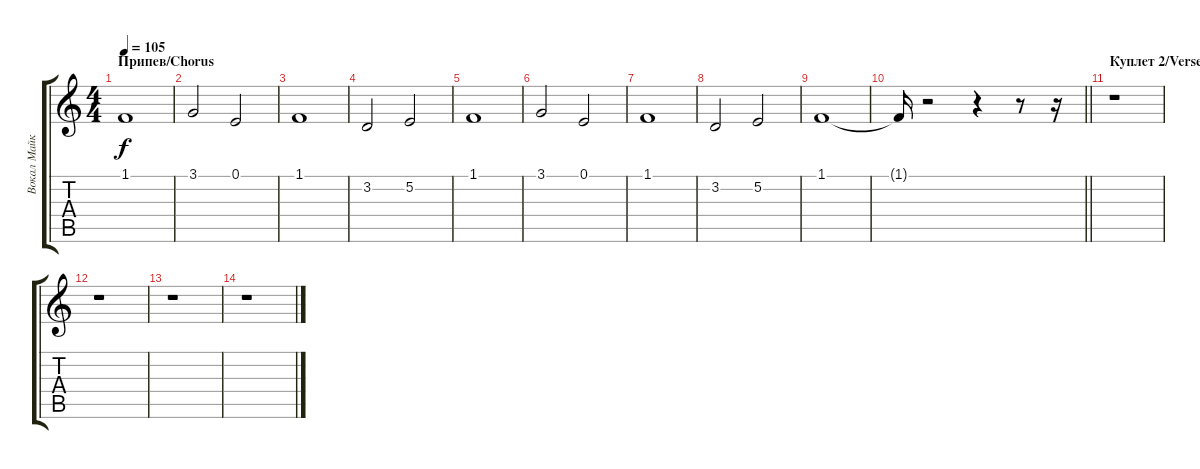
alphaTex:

\track ("Вокал Майка/Mike's vocals" "Вокал Майк") {instrument whistle}
\staff {score tabs}
\tuning (E4 B3 G3 D3 A2 E2) {hide}
\ts (4 4)
\section ("" "Припев/Chorus")
\tempo 105
\clef g2
\ks c
1.1.1{dy f} |
3.1.2 0.1.2 |
1.1.1 |
3.2.2 5.2.2 |
1.1.1 |
3.1.2 0.1.2 |
1.1.1 |
3.2.2 5.2.2 |
1.1.1 |
\barLineRight lightlight
1.1{t}.16 r.2 r.4 r.8 r.16 |
\section ("" "Куплет 2/Verse 2")
r.1 |
r.1 |
r.1 |
r.1
